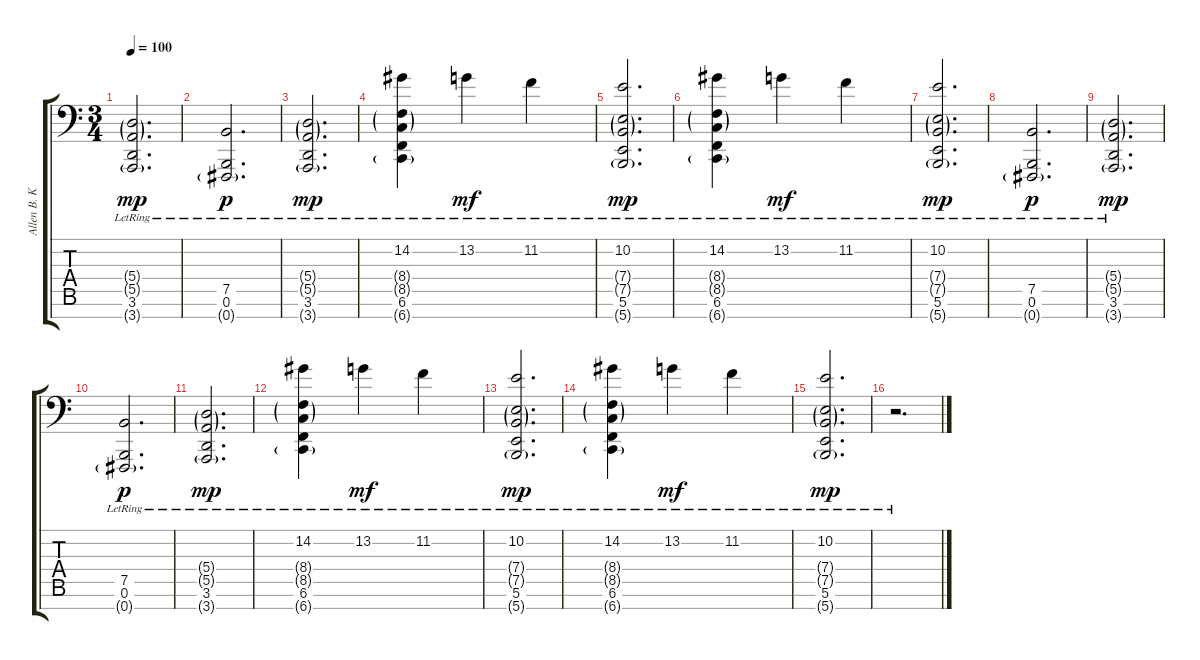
\track ("Allen B. Konstanz (Piano)" "Allen B. K") {instrument brightacousticpiano}
\staff {score tabs}
\tuning (B3 Gb3 D3 A2 E2 B1 Gb1) {hide}
\ts (3 4)
\tempo 100
\clef f4
\ks c
(5.4{g lr} 5.5{g lr} 3.6{lr} 3.7{g lr}).2{d dy mp} |
(7.5{lr} 0.6{lr} 0.7{g lr}).2{d dy p} |
(5.4{g lr} 5.5{g lr} 3.6{lr} 3.7{g lr}).2{d dy mp} |
(14.2{lr} 8.4{g lr} 8.5{g lr} 6.6{lr} 6.7{g lr}).4 13.2{lr}.4{dy mf} 11.2{lr}.4 |
(10.2{lr} 7.4{g lr} 7.5{g lr} 5.6{lr} 5.7{g lr}).2{d dy mp} |
(14.2{lr} 8.4{g lr} 8.5{g lr} 6.6{lr} 6.7{g lr}).4 13.2{lr}.4{dy mf} 11.2{lr}.4 |
(10.2{lr} 7.4{g lr} 7.5{g lr} 5.6{lr} 5.7{g lr}).2{d dy mp} |
(7.5{lr} 0.6{lr} 0.7{g lr}).2{d dy p} |
(5.4{g lr} 5.5{g lr} 3.6{lr} 3.7{g lr}).2{d dy mp} |
(7.5{lr} 0.6{lr} 0.7{g lr}).2{d dy p} |
(5.4{g lr} 5.5{g lr} 3.6{lr} 3.7{g lr}).2{d dy mp} |
(14.2{lr} 8.4{g lr} 8.5{g lr} 6.6{lr} 6.7{g lr}).4 13.2{lr}.4{dy mf} 11.2{lr}.4 |
(10.2{lr} 7.4{g lr} 7.5{g lr} 5.6{lr} 5.7{g lr}).2{d dy mp} |
(14.2{lr} 8.4{g lr} 8.5{g lr} 6.6{lr} 6.7{g lr}).4 13.2{lr}.4{dy mf} 11.2{lr}.4 |
(10.2{lr} 7.4{g lr} 7.5{g lr} 5.6{lr} 5.7{g lr}).2{d dy mp} |
r.2{d}
